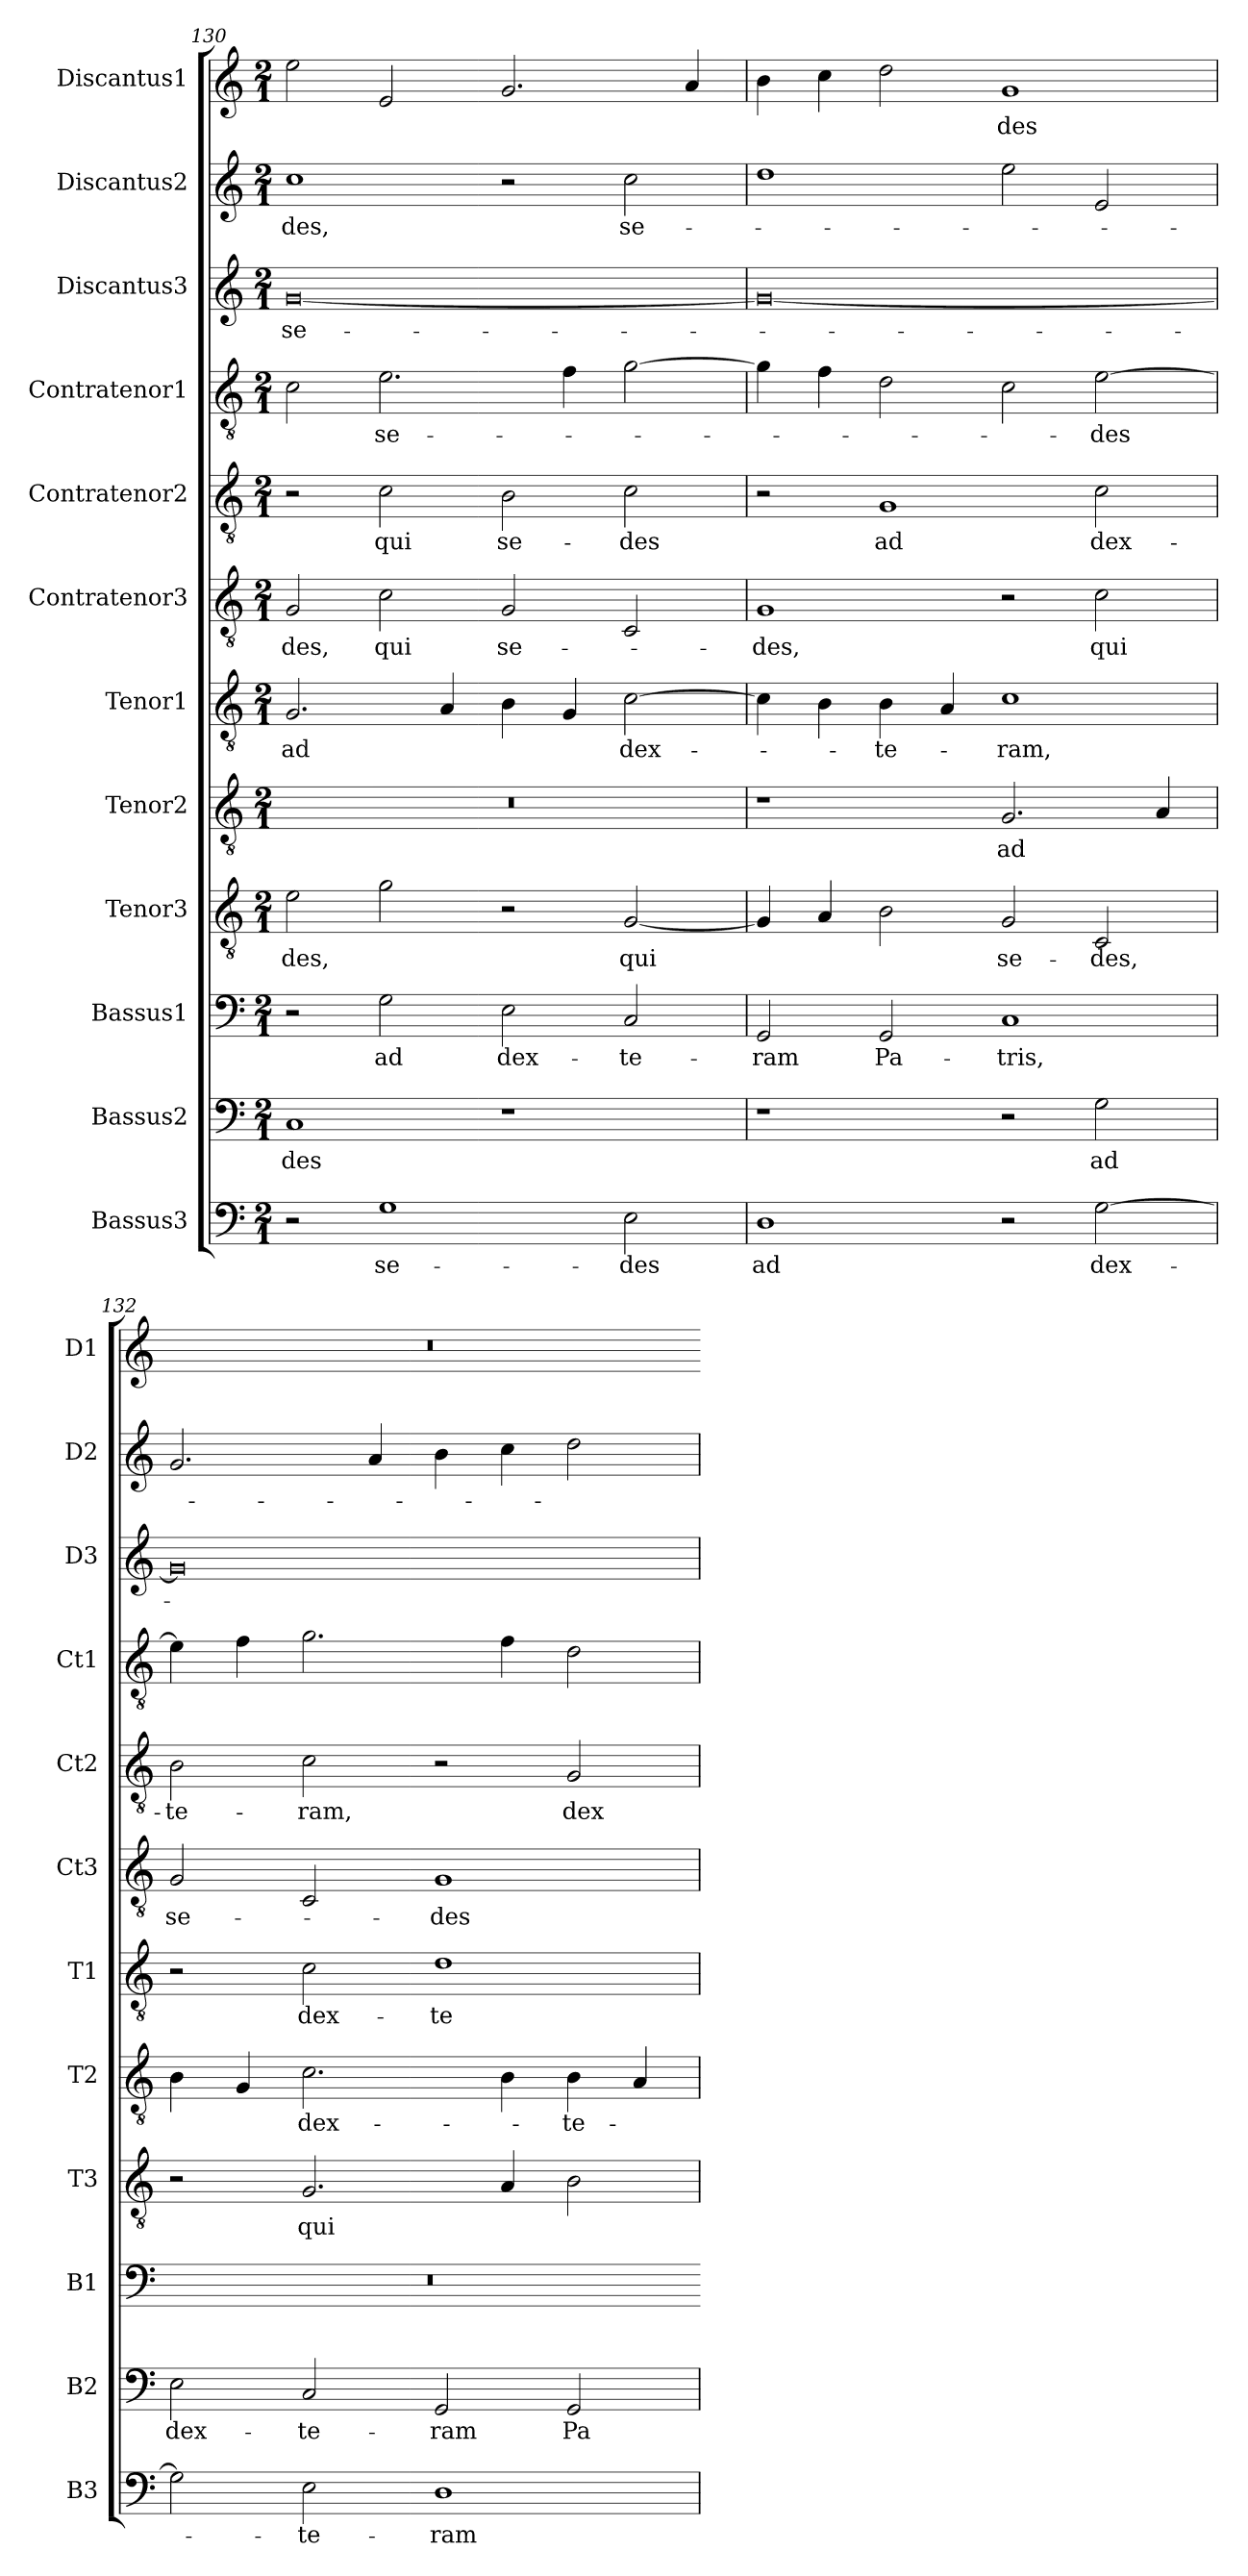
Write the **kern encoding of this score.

**kern	**text	**kern	**text	**kern	**text	**kern	**text	**kern	**text	**kern	**text	**kern	**text	**kern	**text	**kern	**text	**kern	**text	**kern	**text	**kern	**text
*part12	*part12	*part11	*part11	*part10	*part10	*part9	*part9	*part8	*part8	*part7	*part7	*part6	*part6	*part5	*part5	*part4	*part4	*part3	*part3	*part2	*part2	*part1	*part1
*staff12	*staff12	*staff11	*staff11	*staff10	*staff10	*staff9	*staff9	*staff8	*staff8	*staff7	*staff7	*staff6	*staff6	*staff5	*staff5	*staff4	*staff4	*staff3	*staff3	*staff2	*staff2	*staff1	*staff1
*I"Bassus3	*	*I"Bassus2	*	*I"Bassus1	*	*I"Tenor3	*	*I"Tenor2	*	*I"Tenor1	*	*I"Contratenor3	*	*I"Contratenor2	*	*I"Contratenor1	*	*I"Discantus3	*	*I"Discantus2	*	*I"Discantus1	*
*I'B3	*	*I'B2	*	*I'B1	*	*I'T3	*	*I'T2	*	*I'T1	*	*I'Ct3	*	*I'Ct2	*	*I'Ct1	*	*I'D3	*	*I'D2	*	*I'D1	*
*clefF4	*	*clefF4	*	*clefF4	*	*clefGv2	*	*clefGv2	*	*clefGv2	*	*clefGv2	*	*clefGv2	*	*clefGv2	*	*clefG2	*	*clefG2	*	*clefG2	*
*k[]	*	*k[]	*	*k[]	*	*k[]	*	*k[]	*	*k[]	*	*k[]	*	*k[]	*	*k[]	*	*k[]	*	*k[]	*	*k[]	*
*M2/1	*	*M2/1	*	*M2/1	*	*M2/1	*	*M2/1	*	*M2/1	*	*M2/1	*	*M2/1	*	*M2/1	*	*M2/1	*	*M2/1	*	*M2/1	*
=130	=130	=130	=130	=130	=130	=130	=130	=130	=130	=130	=130	=130	=130	=130	=130	=130	=130	=130	=130	=130	=130	=130	=130
2r	.	1C/	-des	2r	.	2e\	-des,	0r	.	2.G/	ad	2G/	-des,	2r	.	2c\	.	[0g/	se-	1cc\	-des,	2ee\	.
1G\	se-	.	.	2G\	ad	2g\	.	.	.	.	.	2c\	qui	2c\	qui	2.e\	se-	.	.	.	.	2e/	.
.	.	.	.	.	.	.	.	.	.	4A/	.	.	.	.	.	.	.	.	.	.	.	.	.
.	.	1r	.	2E\	dex-	2r	.	.	.	4B\	.	2G/	se-	2B\	se-	.	.	.	.	2r	.	2.g/	.
.	.	.	.	.	.	.	.	.	.	4G/	.	.	.	.	.	4f\	.	.	.	.	.	.	.
2E\	-des	.	.	2C/	-te-	[2G/	qui	.	.	[2c\	dex-	2C/	.	2c\	-des	[2g\	.	.	.	2cc\	se-	.	.
.	.	.	.	.	.	.	.	.	.	.	.	.	.	.	.	.	.	.	.	.	.	4a/	.
=131	=131	=131	=131	=131	=131	=131	=131	=131	=131	=131	=131	=131	=131	=131	=131	=131	=131	=131	=131	=131	=131	=131	=131
1D\	ad	1r	.	2GG/	-ram	4G/]	.	1r	.	4c\]	.	1G/	-des,	2r	.	4g\]	.	0g/_	.	1dd\	.	4b\	.
.	.	.	.	.	.	4A/	.	.	.	4B\	.	.	.	.	.	4f\	.	.	.	.	.	4cc\	.
.	.	.	.	2GG/	Pa-	2B\	.	.	.	4B\	-te-	.	.	1G/	ad	2d\	.	.	.	.	.	2dd\	.
.	.	.	.	.	.	.	.	.	.	4A/	.	.	.	.	.	.	.	.	.	.	.	.	.
2r	.	2r	.	1C/	-tris,	2G/	se-	2.G/	ad	1c\	-ram,	2r	.	.	.	2c\	.	.	.	2ee\	.	1g/	-des
[2G\	dex-	2G\	ad	.	.	2C/	-des,	.	.	.	.	2c\	qui	2c\	dex-	[2e\	-des	.	.	2e/	.	.	.
.	.	.	.	.	.	.	.	4A/	.	.	.	.	.	.	.	.	.	.	.	.	.	.	.
=132	=132	=132	=132	=132	=132	=132	=132	=132	=132	=132	=132	=132	=132	=132	=132	=132	=132	=132	=132	=132	=132	=132	=132
2G\]	.	2E\	dex-	0r	.	2r	.	4B\	.	2r	.	2G/	se-	2B\	-te-	4e\]	.	0g/]	.	2.g/	.	0r	.
.	.	.	.	.	.	.	.	4G/	.	.	.	.	.	.	.	4f\	.	.	.	.	.	.	.
2E\	-te-	2C/	-te-	.	.	2.G/	qui	2.c\	dex-	2c\	dex-	2C/	.	2c\	-ram,	2.g\	.	.	.	.	.	.	.
.	.	.	.	.	.	.	.	.	.	.	.	.	.	.	.	.	.	.	.	4a/	.	.	.
1D\	-ram	2GG/	-ram	.	.	.	.	.	.	1d\	-te-	1G/	-des	2r	.	.	.	.	.	4b\	.	.	.
.	.	.	.	.	.	4A/	.	4B\	.	.	.	.	.	.	.	4f\	.	.	.	4cc\	.	.	.
.	.	2GG/	Pa-	.	.	2B\	.	4B\	-te-	.	.	.	.	2G/	dex-	2d\	.	.	.	2dd\	.	.	.
.	.	.	.	.	.	.	.	4A/	.	.	.	.	.	.	.	.	.	.	.	.	.	.	.
=	=-	=	=-	=	=-	=	=-	=	=-	=	=-	=	=-	=	=-	=	=-	=	=-	=	=-	=-	=-
*-	*-	*-	*-	*-	*-	*-	*-	*-	*-	*-	*-	*-	*-	*-	*-	*-	*-	*-	*-	*-	*-	*-	*-
